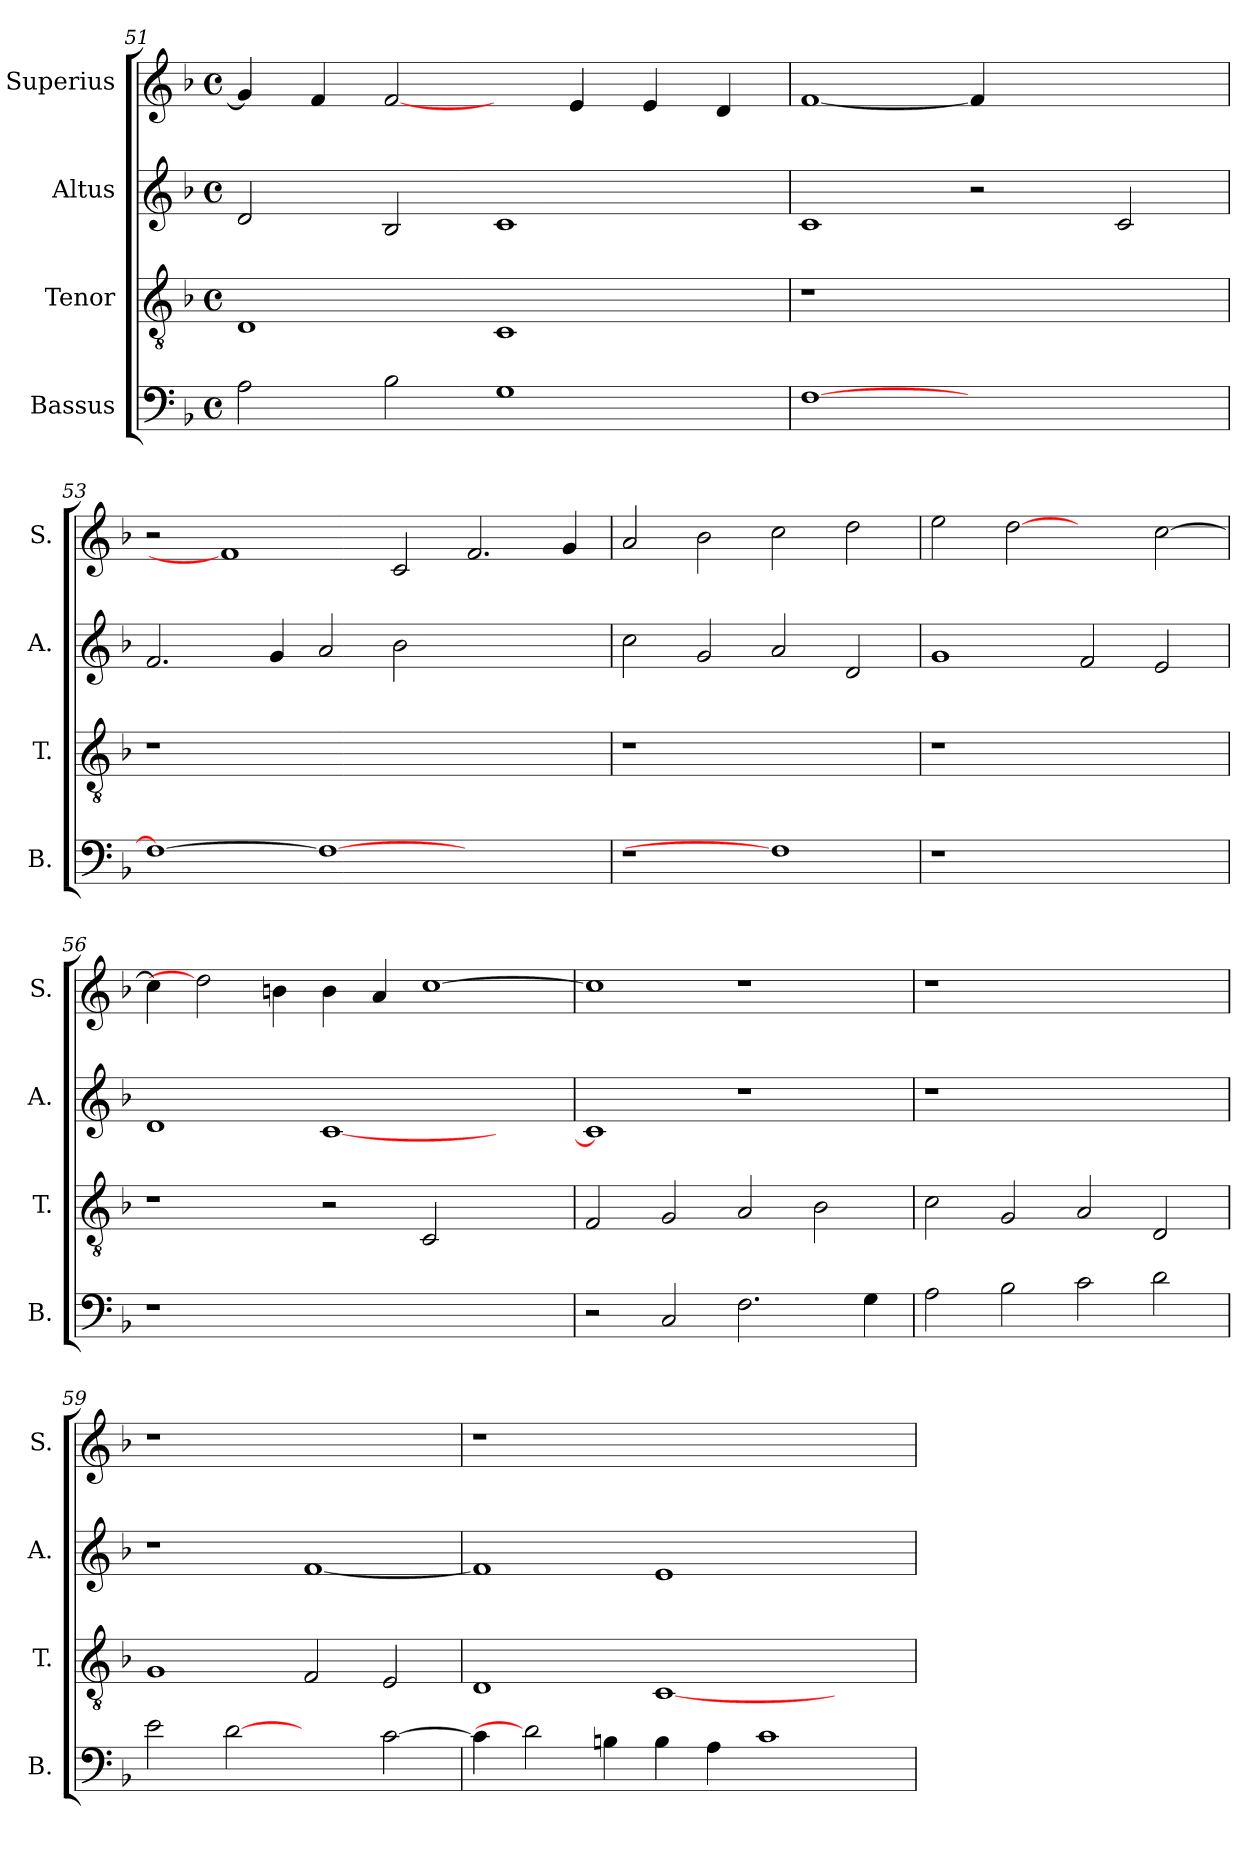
**kern	**kern	**kern	**kern
*part4	*part3	*part2	*part1
*staff4	*staff3	*staff2	*staff1
*I"Bassus	*I"Tenor	*I"Altus	*I"Superius
*I'B.	*I'T.	*I'A.	*I'S.
*clefF4	*clefGv2	*clefG2	*clefG2
*	*ITrd7c12	*	*
*k[b-]	*k[b-]	*k[b-]	*k[b-]
*F:	*F:	*F:	*F:
*M4/4	*M4/4	*M4/4	*M4/4
*met(c)	*met(c)	*met(c)	*met(c)
=51	=51	=51	=51
2Ai\	1DDi	2di/	4gi/]
.	.	.	4fi/
2B-i\	.	2B-i/	[2fi/
1Gi	1CCi	1ci	4ryy
.	.	.	4ei/
.	.	.	4ei/
.	.	.	4di/
!!LO:LB:g=z
=52	=52	=52	=52
!	!LO:N:vis=1	!	!
[>1Fi	1r	1ci	[1fi
1ryy	1ryy	2r	4fi/]
.	.	.	2.ryy
.	.	2ci/	.
=53	=53	=53	=53
!	!LO:N:vis=1	!	!
1Fi_>	1r	2.fi/	2r
.	.	.	1fi]
.	.	4gi/	.
1Fi_	0ryy	2ai/	.
.	.	2b-i\	2ci/
1ryy	.	1ryy	2.fi/
.	.	.	4gi/
=54	=54	=54	=54
!LO:N:vis=1	!LO:N:vis=1	!	!
1r	1r	2cci\	2ai/
.	.	2gi/	2b-i\
1Fi]	1ryy	2ai/	2cci\
.	.	2di/	2ddi\
=55	=55	=55	=55
!LO:N:vis=1	!LO:N:vis=1	!	!
1r	1r	1gi	2eei\
.	.	.	[2ddi
1ryy	1ryy	2fi/	2ryy
.	.	2ei/	[>2cci\
=56	=56	=56	=56
!LO:N:vis=1	!	!	!
1r	1r	1di	4cci\]
.	.	.	2ddi]
.	.	.	4bni\
1.ryy	2r	[<1ci	4bi\
.	.	.	4ai/
.	2CCi/	.	[>1cci
.	2ryy	2ryy	.
!!LO:LB:g=z
=57	=57	=57	=57
2r	2FFi/	1ci]	1cci]
2Ci/	2GGi/	.	.
2.Fi\	2AAi/	1r	1r
.	2BB-i\	.	.
4Gi\	.	.	.
=58	=58	=58	=58
!	!	!LO:N:vis=1	!LO:N:vis=1
2Ai\	2Ci\	1r	1r
2B-i\	2GGi/	.	.
2ci\	2AAi/	1ryy	1ryy
2di\	2DDi/	.	.
=59	=59	=59	=59
!	!	!	!LO:N:vis=1
2ei\	1GGi	1r	1r
[2di	.	.	.
2ryy	2FFi/	[<1fi	1ryy
[>2ci\	2EEi/	.	.
=60	=60	=60	=60
!	!	!	!LO:N:vis=1
4ci\]	1DDi	1fi]	1r
2di]	.	.	.
4Bni\	.	.	.
4Bi\	[<1CCi	1ei	1.ryy
4Ai\	.	.	.
1ci	.	.	.
.	2ryy	2ryy	.
=	=	=	=
*-	*-	*-	*-
